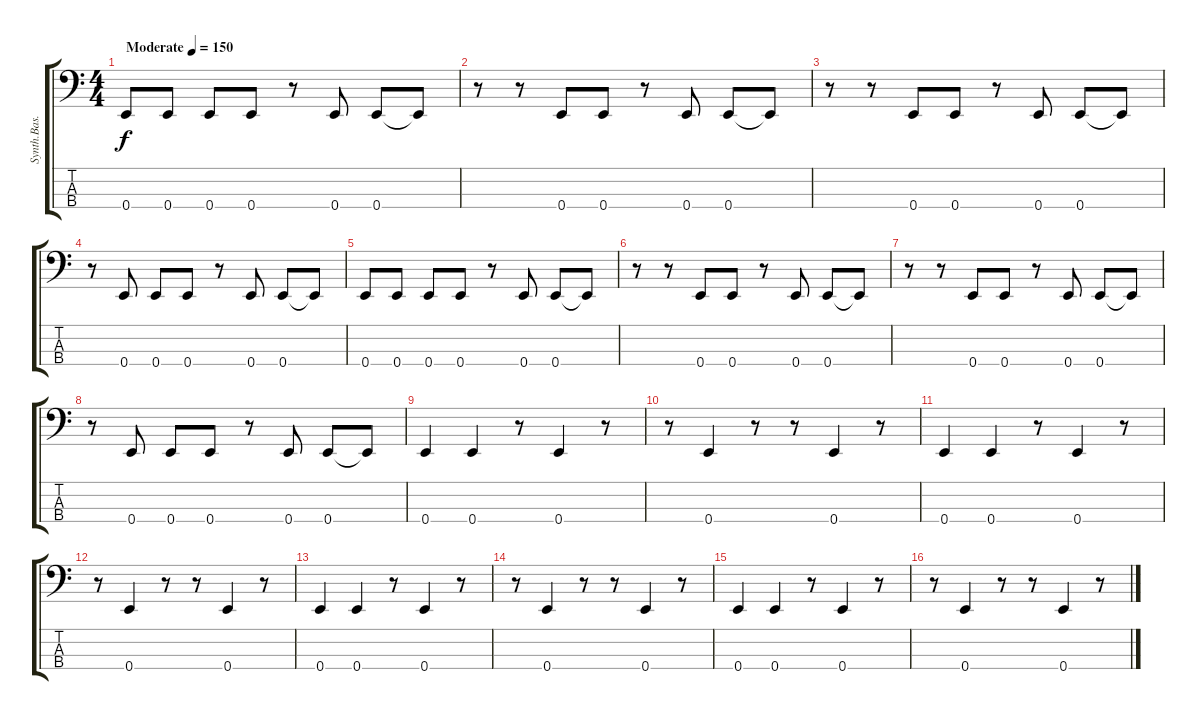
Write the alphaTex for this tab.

\track ("Synth.Bas.1." "Synth.Bas.") {instrument synthbass1}
\staff {score tabs}
\tuning (G2 D2 A1 E1) {hide}
\ts (4 4)
\tempo (150 "Moderate")
\clef f4
\ks c
0.4.8{dy f instrument synthbass1} 0.4.8 0.4.8 0.4.8 r.8 0.4.8 0.4.8 0.4{t}.8 |
r.8 r.8 0.4.8 0.4.8 r.8 0.4.8 0.4.8 0.4{t}.8 |
r.8 r.8 0.4.8 0.4.8 r.8 0.4.8 0.4.8 0.4{t}.8 |
r.8 0.4.8 0.4.8 0.4.8 r.8 0.4.8 0.4.8 0.4{t}.8 |
0.4.8 0.4.8 0.4.8 0.4.8 r.8 0.4.8 0.4.8 0.4{t}.8 |
r.8 r.8 0.4.8 0.4.8 r.8 0.4.8 0.4.8 0.4{t}.8 |
r.8 r.8 0.4.8 0.4.8 r.8 0.4.8 0.4.8 0.4{t}.8 |
r.8 0.4.8 0.4.8 0.4.8 r.8 0.4.8 0.4.8 0.4{t}.8 |
0.4.4 0.4.4 r.8 0.4.4 r.8 |
r.8 0.4.4 r.8 r.8 0.4.4 r.8 |
0.4.4 0.4.4 r.8 0.4.4 r.8 |
r.8 0.4.4 r.8 r.8 0.4.4 r.8 |
0.4.4 0.4.4 r.8 0.4.4 r.8 |
r.8 0.4.4 r.8 r.8 0.4.4 r.8 |
0.4.4 0.4.4 r.8 0.4.4 r.8 |
r.8 0.4.4 r.8 r.8 0.4.4 r.8
